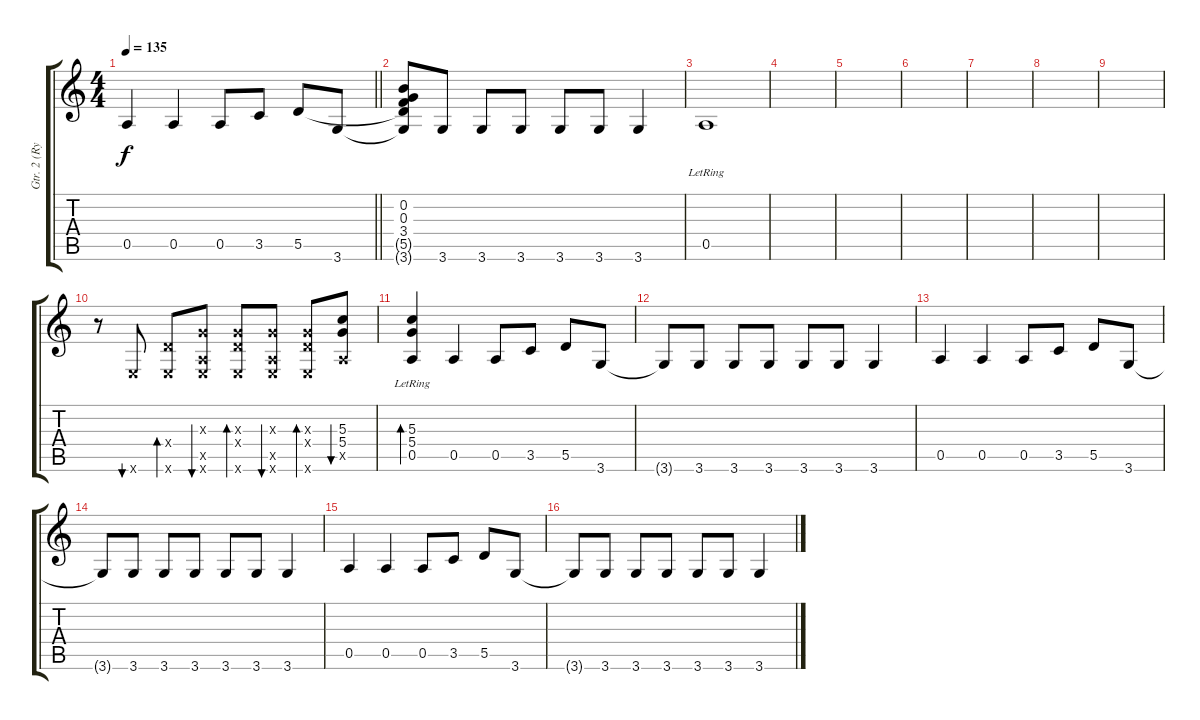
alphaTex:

\track ("Gtr. 2 (Ryan mendez)" "Gtr. 2 (Ry") {instrument acousticguitarsteel}
\staff {score tabs}
\tuning (E4 B3 G3 D3 A2 E2) {hide}
\ts (4 4)
\tempo 135
\clef g2
\barLineRight lightlight
\ks c
0.5.4{dy f} 0.5.4 0.5.8 3.5.8 5.5.8 3.6.8 |
(0.2{t} 0.3{t} 3.4{t} 5.5{t} 3.6{t}).8 3.6.8 3.6.8 3.6.8 3.6.8 3.6.8 3.6.4 |
0.5{lr}.1 |
|
|
|
|
|
|
r.8 0.6{x}.8{bu 120} (0.4{x} 0.6{x}).8{bd 120} (0.3{x} 0.5{x} 0.6{x}).8{bu 120} (0.3{x} 0.4{x} 0.6{x}).8{bd 120} (0.3{x} 0.5{x} 0.6{x}).8{bu 120} (0.3{x} 0.4{x} 0.6{x}).8{bd 120} (5.3 5.4 0.5{x}).8{bu 120} |
(5.3{lr} 5.4{lr} 0.5).4{bd 60} 0.5.4 0.5.8 3.5.8 5.5.8 3.6.8 |
3.6{t}.8 3.6.8 3.6.8 3.6.8 3.6.8 3.6.8 3.6.4 |
0.5.4 0.5.4 0.5.8 3.5.8 5.5.8 3.6.8 |
3.6{t}.8 3.6.8 3.6.8 3.6.8 3.6.8 3.6.8 3.6.4 |
0.5.4 0.5.4 0.5.8 3.5.8 5.5.8 3.6.8 |
3.6{t}.8 3.6.8 3.6.8 3.6.8 3.6.8 3.6.8 3.6.4
